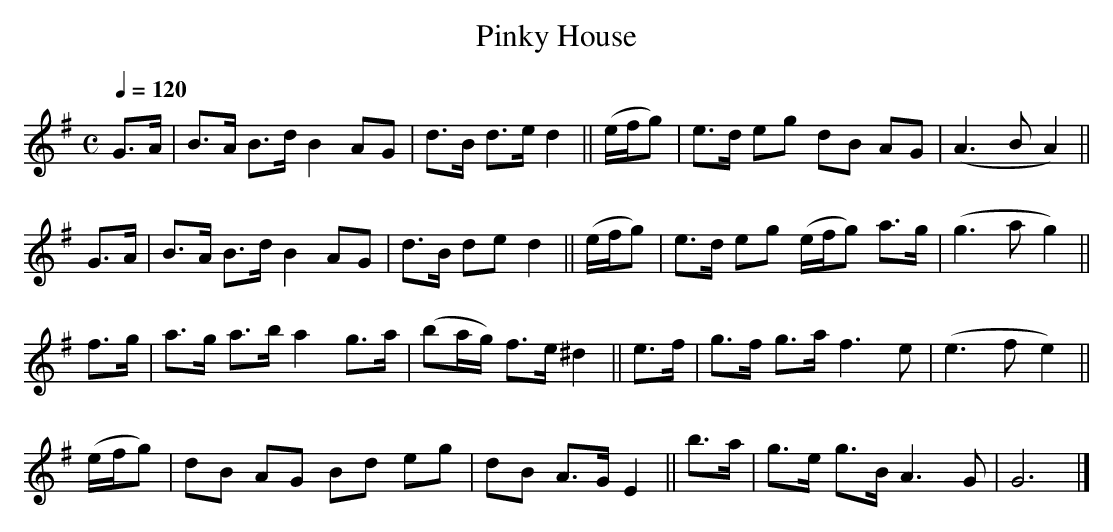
X:1
T:Pinky House
M:C
L:1/8
Q:1/4=120
K:G
 G>A   |B>A B>d B2 AG |d>B     d>e  d2||(e/f/g)|e>d eg  dB     AG |(A3B A2)||
 G>A   |B>A B>d B2 AG |d>B     de   d2||(e/f/g)|e>d eg (e/f/g) a>g|(g3a g2)||
 f>g   |a>g a>b a2 g>a|(ba/g/) f>e ^d2|| e>f   |g>f g>a f3       e|(e3f e2)||
(e/f/g)|dB  AG  Bd eg | dB     A>G  E2|| b>a   |g>e g>B A3       G| G6     |]
